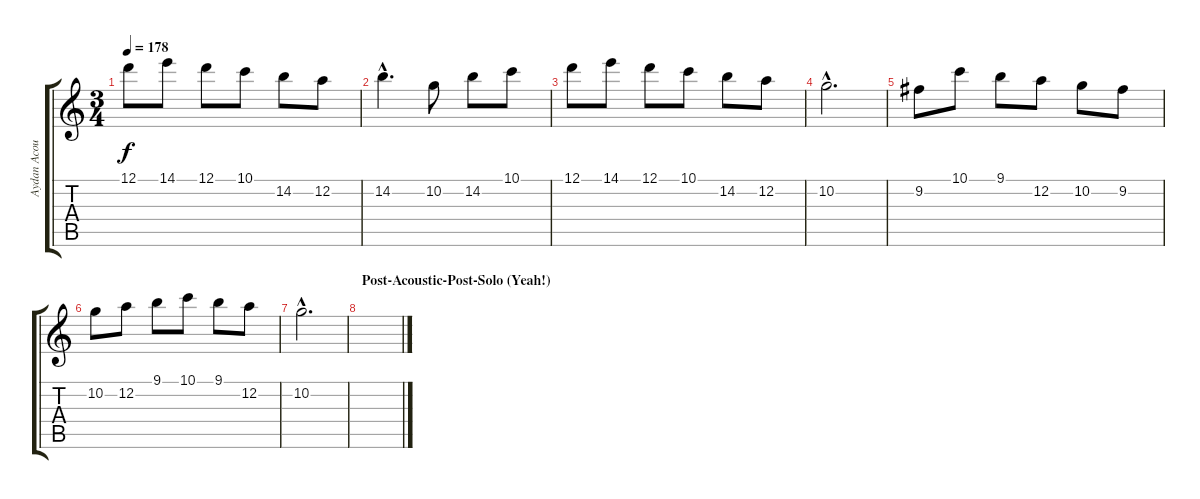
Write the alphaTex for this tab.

\track ("Aydan Acoustic Harmony" "Aydan Acou") {instrument acousticguitarsteel}
\staff {score tabs}
\tuning (D4 A3 F3 C3 G2 D2) {hide}
\ts (3 4)
\tempo 178
\clef g2
\ks c
12.1.8{dy f} 14.1.8 12.1.8 10.1.8 14.2.8 12.2.8 |
14.2{hac}.4{d} 10.2.8 14.2.8 10.1.8 |
12.1.8 14.1.8 12.1.8 10.1.8 14.2.8 12.2.8 |
10.2{hac}.2{d} |
9.2.8 10.1.8 9.1.8 12.2.8 10.2.8 9.2.8 |
10.2.8 12.2.8 9.1.8 10.1.8 9.1.8 12.2.8 |
10.2{hac}.2{d} |
\section ("" "Post-Acoustic-Post-Solo (Yeah!)")
